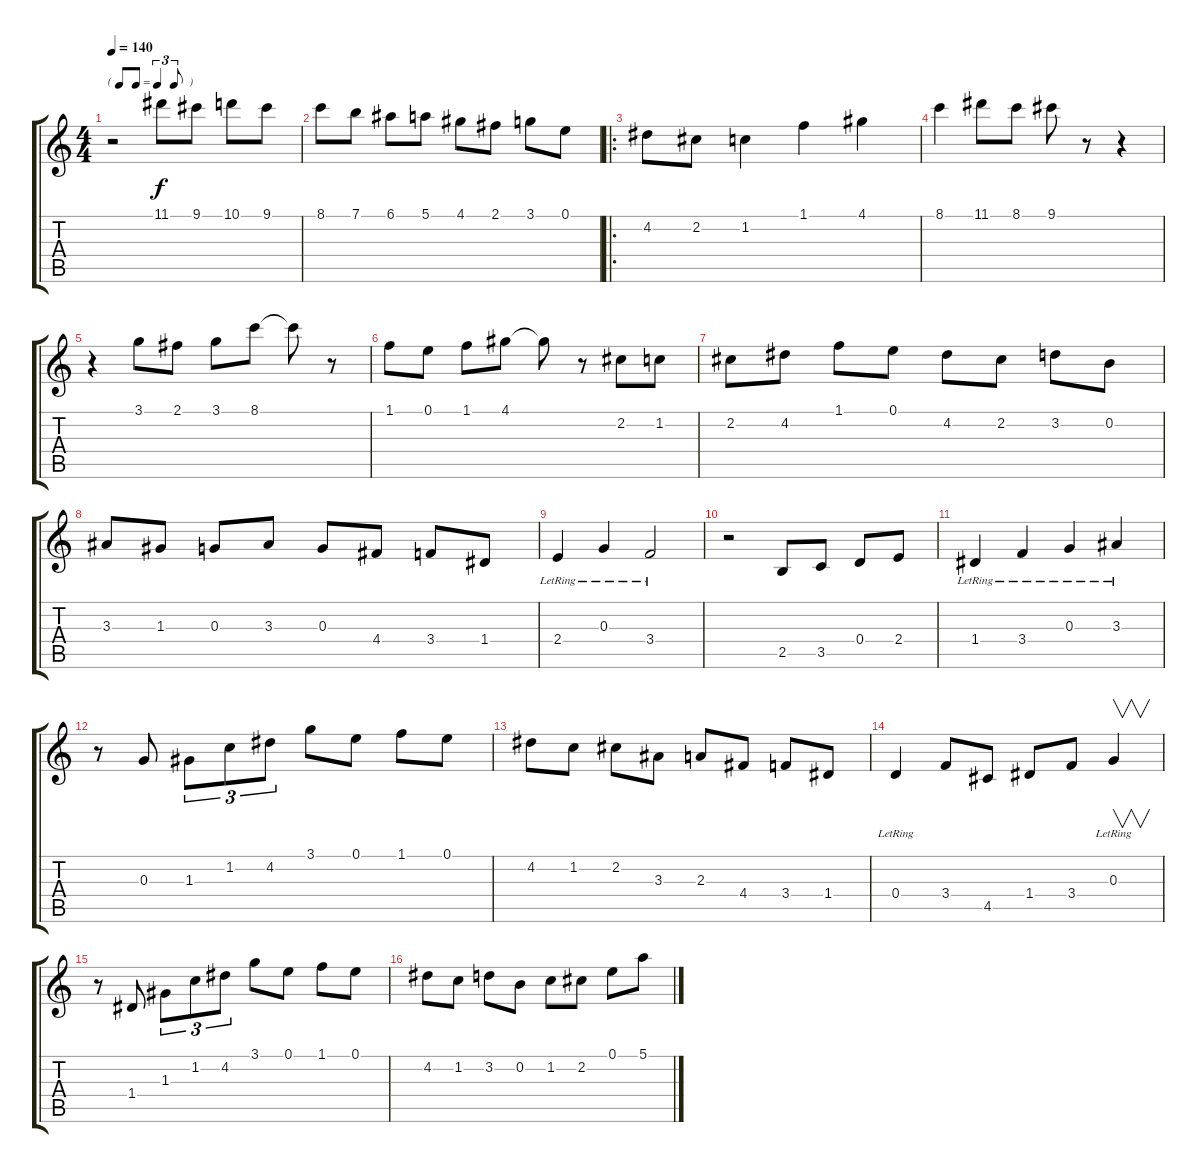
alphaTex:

\track "" {instrument electricguitarjazz}
\staff {score tabs}
\tuning (E4 B3 G3 D3 A2 E2) {hide}
\ts (4 4)
\tf triplet8th
\tempo 140
\clef g2
\ks c
r.2{dy f instrument electricguitarjazz} 11.1.8 9.1.8 10.1.8 9.1.8 |
8.1.8 7.1.8 6.1.8 5.1.8 4.1.8 2.1.8 3.1.8 0.1.8 |
\ro
4.2.8 2.2.8 1.2.4 1.1.4 4.1.4 |
8.1.4 11.1.8 8.1.8 9.1.8 r.8 r.4 |
r.4 3.1.8 2.1.8 3.1.8 8.1.8 8.1{t}.8 r.8 |
1.1.8 0.1.8 1.1.8 4.1.8 4.1{t}.8 r.8 2.2.8 1.2.8 |
2.2.8 4.2.8 1.1.8 0.1.8 4.2.8 2.2.8 3.2.8 0.2.8 |
3.3.8 1.3.8 0.3.8 3.3.8 0.3.8 4.4.8 3.4.8 1.4.8 |
2.4{lr}.4 0.3{lr}.4 3.4{lr}.2 |
r.2 2.5.8 3.5.8 0.4.8 2.4.8 |
1.4{lr}.4 3.4{lr}.4 0.3{lr}.4 3.3{lr}.4 |
r.8 0.3.8 1.3.8{tu (3 2)} 1.2.8{tu (3 2)} 4.2.8{tu (3 2)} 3.1.8 0.1.8 1.1.8 0.1.8 |
4.2.8 1.2.8 2.2.8 3.3.8 2.3.8 4.4.8 3.4.8 1.4.8 |
0.4{lr}.4 3.4.8 4.5.8 1.4.8 3.4.8 0.3{lr}.4{v} |
r.8 1.4.8 1.3.8{tu (3 2)} 1.2.8{tu (3 2)} 4.2.8{tu (3 2)} 3.1.8 0.1.8 1.1.8 0.1.8 |
4.2.8 1.2.8 3.2.8 0.2.8 1.2.8 2.2.8 0.1.8 5.1.8
